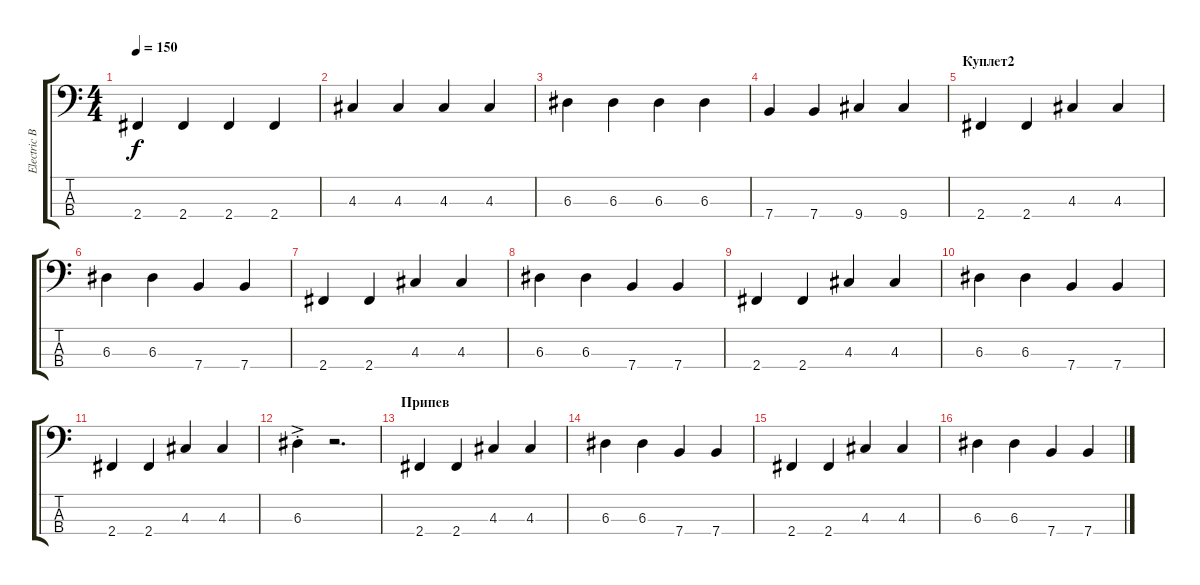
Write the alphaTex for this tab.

\track ("Electric Bass" "Electric B") {instrument electricbassfinger}
\staff {score tabs}
\tuning (G2 D2 A1 E1) {hide}
\ts (4 4)
\tempo 150
\clef f4
\ks c
2.4.4{dy f} 2.4.4 2.4.4 2.4.4 |
4.3.4 4.3.4 4.3.4 4.3.4 |
6.3.4 6.3.4 6.3.4 6.3.4 |
7.4.4 7.4.4 9.4.4 9.4.4 |
\section ("" "Куплет2")
2.4.4 2.4.4 4.3.4 4.3.4 |
6.3.4 6.3.4 7.4.4 7.4.4 |
2.4.4 2.4.4 4.3.4 4.3.4 |
6.3.4 6.3.4 7.4.4 7.4.4 |
2.4.4 2.4.4 4.3.4 4.3.4 |
6.3.4 6.3.4 7.4.4 7.4.4 |
2.4.4 2.4.4 4.3.4 4.3.4 |
6.3{ac st}.4 r.2{d} |
\section ("" "Припев")
2.4.4 2.4.4 4.3.4 4.3.4 |
6.3.4 6.3.4 7.4.4 7.4.4 |
2.4.4 2.4.4 4.3.4 4.3.4 |
6.3.4 6.3.4 7.4.4 7.4.4
